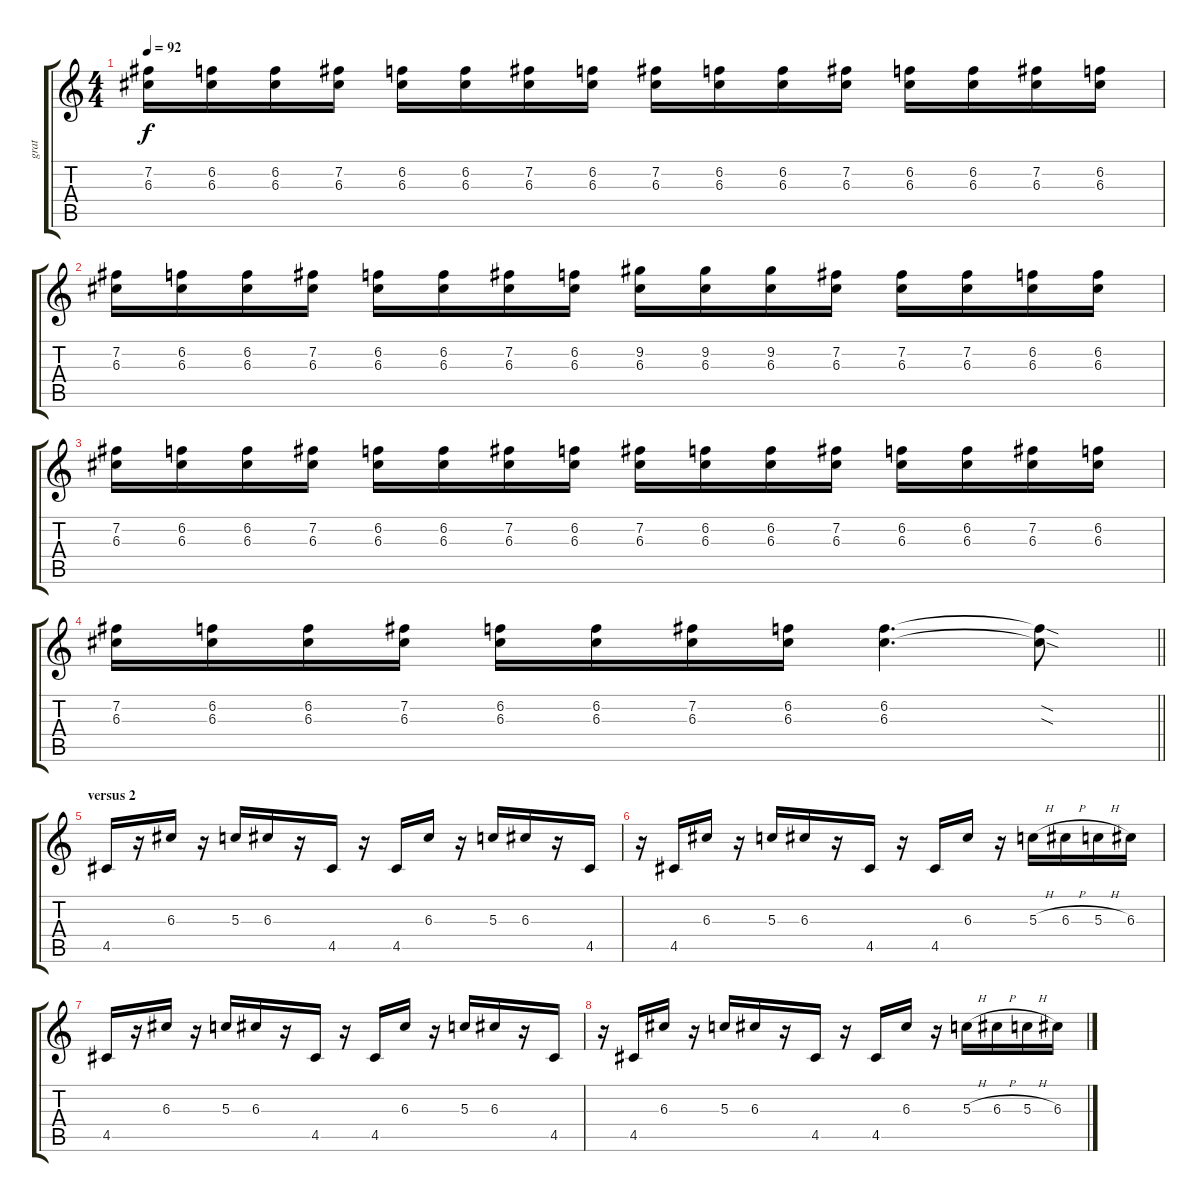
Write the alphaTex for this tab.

\track ("grat" "grat") {instrument distortionguitar}
\staff {score tabs}
\tuning (E4 B3 G3 D3 A2 E2) {hide}
\ts (4 4)
\tempo 92
\clef g2
\ks c
(7.2 6.3).16{dy f} (6.2 6.3).16 (6.2 6.3).16 (7.2 6.3).16 (6.2 6.3).16 (6.2 6.3).16 (7.2 6.3).16 (6.2 6.3).16 (7.2 6.3).16 (6.2 6.3).16 (6.2 6.3).16 (7.2 6.3).16 (6.2 6.3).16 (6.2 6.3).16 (7.2 6.3).16 (6.2 6.3).16 |
(7.2 6.3).16 (6.2 6.3).16 (6.2 6.3).16 (7.2 6.3).16 (6.2 6.3).16 (6.2 6.3).16 (7.2 6.3).16 (6.2 6.3).16 (9.2 6.3).16 (9.2 6.3).16 (9.2 6.3).16 (7.2 6.3).16 (7.2 6.3).16 (7.2 6.3).16 (6.2 6.3).16 (6.2 6.3).16 |
(7.2 6.3).16 (6.2 6.3).16 (6.2 6.3).16 (7.2 6.3).16 (6.2 6.3).16 (6.2 6.3).16 (7.2 6.3).16 (6.2 6.3).16 (7.2 6.3).16 (6.2 6.3).16 (6.2 6.3).16 (7.2 6.3).16 (6.2 6.3).16 (6.2 6.3).16 (7.2 6.3).16 (6.2 6.3).16 |
\barLineRight lightlight
(7.2 6.3).16 (6.2 6.3).16 (6.2 6.3).16 (7.2 6.3).16 (6.2 6.3).16 (6.2 6.3).16 (7.2 6.3).16 (6.2 6.3).16 (6.2 6.3).4{d} (6.2{sod t} 6.3{sod t}).8 |
\section ("" "versus 2")
4.5.16 r.16 6.3.16 r.16 5.3.16 6.3.16 r.16 4.5.16 r.16 4.5.16 6.3.16 r.16 5.3.16 6.3.16 r.16 4.5.16 |
r.16 4.5.16 6.3.16 r.16 5.3.16 6.3.16 r.16 4.5.16 r.16 4.5.16 6.3.16 r.16 5.3{h}.16 6.3{h}.16 5.3{h}.16 6.3.16 |
4.5.16 r.16 6.3.16 r.16 5.3.16 6.3.16 r.16 4.5.16 r.16 4.5.16 6.3.16 r.16 5.3.16 6.3.16 r.16 4.5.16 |
r.16 4.5.16 6.3.16 r.16 5.3.16 6.3.16 r.16 4.5.16 r.16 4.5.16 6.3.16 r.16 5.3{h}.16 6.3{h}.16 5.3{h}.16 6.3.16
